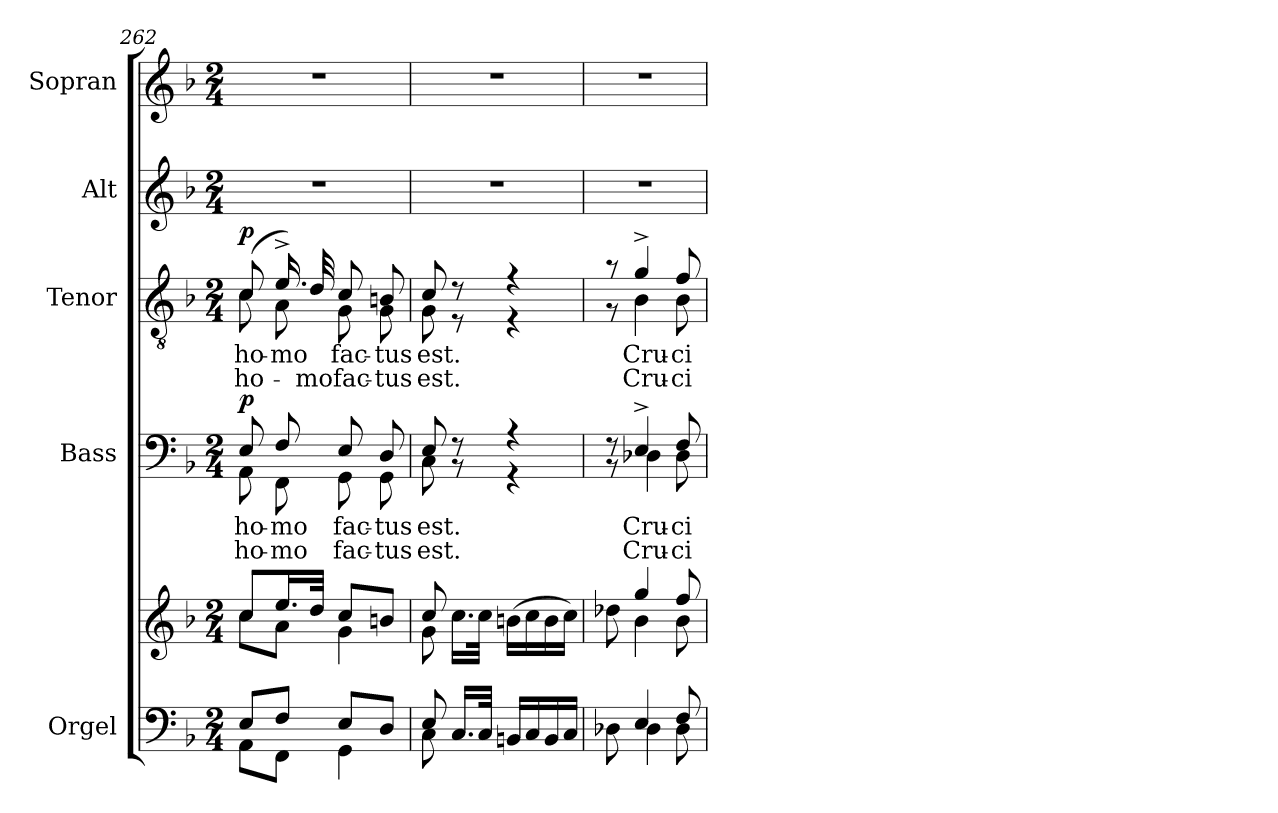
**kern	**kern	**kern	**text	**text	**dynam	**kern	**text	**text	**dynam	**kern	**kern
*part5	*part5	*part4	*part4	*part4	*part4	*part3	*part3	*part3	*part3	*part2	*part1
*staff6	*staff5	*staff4	*staff4	*staff4	*staff4	*staff3	*staff3	*staff3	*staff3	*staff2	*staff1
*I"Orgel	*	*I"Bass	*	*	*	*I"Tenor	*	*	*	*I"Alt	*I"Sopran
*I'Org.	*	*I'B.	*	*	*	*I'T.	*	*	*	*I'A.	*I'S.
*clefF4	*clefG2	*clefF4	*	*	*	*clefGv2	*	*	*	*clefG2	*clefG2
*k[b-]	*k[b-]	*k[b-]	*	*	*	*k[b-]	*	*	*	*k[b-]	*k[b-]
*F:	*F:	*F:	*	*	*	*F:	*	*	*	*F:	*F:
*M2/4	*M2/4	*M2/4	*	*	*	*M2/4	*	*	*	*M2/4	*M2/4
=262	=262	=262	=262	=262	=262	=262	=262	=262	=262	=262	=262
*^	*^	*	*	*	*	*	*	*	*	*	*
!	!	!	!	!	!	!LO:LY:a	!	!	!	!	!	!	!
*	*	*	*	*^	*	*	*	*	*	*	*	*	*
!	!	!	!	!	!	!LO:LY:b	!	!	!	!	!LO:LY:a	!	!	!
*	*	*	*	*	*	*	*	*	*^	*	*	*	*	*
!	!	!	!	!	!	!	!	!LO:DY:a	!	!	!LO:LY:b	!	!LO:DY:a	!	!
8E/L	8AA\L	8cc/L	8cc\L	8E/	8AA\	ho-	ho-	p	(8c/	8c\	ho-	ho-	p	2r	2r
!	!	!	!	!	!	!	!LO:LY:a	!	!	!	!	!	!	!	!
!	!	!	!	!	!	!LO:LY:b	!	!	!	!	!LO:LY:b	!	!	!	!
8F/J	8FF\J	16.ee/L	8a\J	8F/	8FF\	-mo	-mo	.	16.e^>/)	8A\	-mo	.	.	.	.
!	!	!	!	!	!	!	!	!	!	!	!	!LO:LY:a	!	!	!
.	.	32dd/JJk	.	.	.	.	.	.	32d/	.	.	-mo	.	.	.
!	!	!	!	!	!	!	!LO:LY:a	!	!	!	!	!	!	!	!
!	!	!	!	!	!	!LO:LY:b	!	!	!	!	!	!LO:LY:a	!	!	!
!	!	!	!	!	!	!	!	!	!	!	!LO:LY:b	!	!	!	!
8E/L	4GG\	8cc/L	4g\	8E/	8GG\	fac-	fac-	.	8c/	8G\	fac-	fac-	.	.	.
!	!	!	!	!	!	!	!LO:LY:a	!	!	!	!	!	!	!	!
!	!	!	!	!	!	!LO:LY:b	!	!	!	!	!	!LO:LY:a	!	!	!
!	!	!	!	!	!	!	!	!	!	!	!LO:LY:b	!	!	!	!
8D/J	.	8bn/J	.	8D/	8GG\	-tus	-tus	.	8Bn/	8G\	-tus	-tus	.	.	.
=263	=263	=263	=263	=263	=263	=263	=263	=263	=263	=263	=263	=263	=263	=263	=263
!	!	!	!	!	!	!	!LO:LY:a	!	!	!	!	!	!	!	!
!	!	!	!	!	!	!LO:LY:b	!	!	!	!	!	!LO:LY:a	!	!	!
!	!	!	!	!	!	!	!	!	!	!	!LO:LY:b	!	!	!	!
8E/	8C\	8cc/	8g\	8E/	8C\	est.	est.	.	8c/	8G\	est.	est.	.	2r	2r
16.C/LL	8ryy	8ryy	16.cc\LL	8r	8r	.	.	.	8r	8r	.	.	.	.	.
32C/JJk	.	.	32cc\JJk	.	.	.	.	.	.	.	.	.	.	.	.
16BBn/LL	4ryy	4ryy	(>16bn\LL	4r	4r	.	.	.	4r	4r	.	.	.	.	.
16C/	.	.	16cc\	.	.	.	.	.	.	.	.	.	.	.	.
16BB/	.	.	16b\	.	.	.	.	.	.	.	.	.	.	.	.
16C/JJ	.	.	16cc\JJ)	.	.	.	.	.	.	.	.	.	.	.	.
=264	=264	=264	=264	=264	=264	=264	=264	=264	=264	=264	=264	=264	=264	=264	=264
8ryy	8D-X\	8ryy	8dd-X\	8r	8r	.	.	.	8r	8r	.	.	.	2r	2r
!	!	!	!	!	!	!	!LO:LY:a	!	!	!	!	!	!	!	!
!	!	!	!	!	!	!LO:LY:b	!	!	!	!	!	!LO:LY:a	!	!	!
!	!	!	!	!	!	!	!	!	!	!	!LO:LY:b	!	!	!	!
4E/	4D-\	4gg/	4b-\	4E^>/	4D-X\	Cru-	Cru-	.	4g^>/	4B-\	Cru-	Cru-	.	.	.
!	!	!	!	!	!	!	!LO:LY:a	!	!	!	!	!	!	!	!
!	!	!	!	!	!	!LO:LY:b	!	!	!	!	!	!LO:LY:a	!	!	!
!	!	!	!	!	!	!	!	!	!	!	!LO:LY:b	!	!	!	!
8F/	8D-\	8ff/	8b-\	8F/	8D-\	-ci-	-ci-	.	8f/	8B-\	-ci-	-ci-	.	.	.
*v	*v	*	*	*v	*v	*	*	*	*v	*v	*	*	*	*	*
*	*v	*v	*	*	*	*	*	*	*	*	*	*
=	=	=	=	=	=	=	=	=	=	=	=
*-	*-	*-	*-	*-	*-	*-	*-	*-	*-	*-	*-
